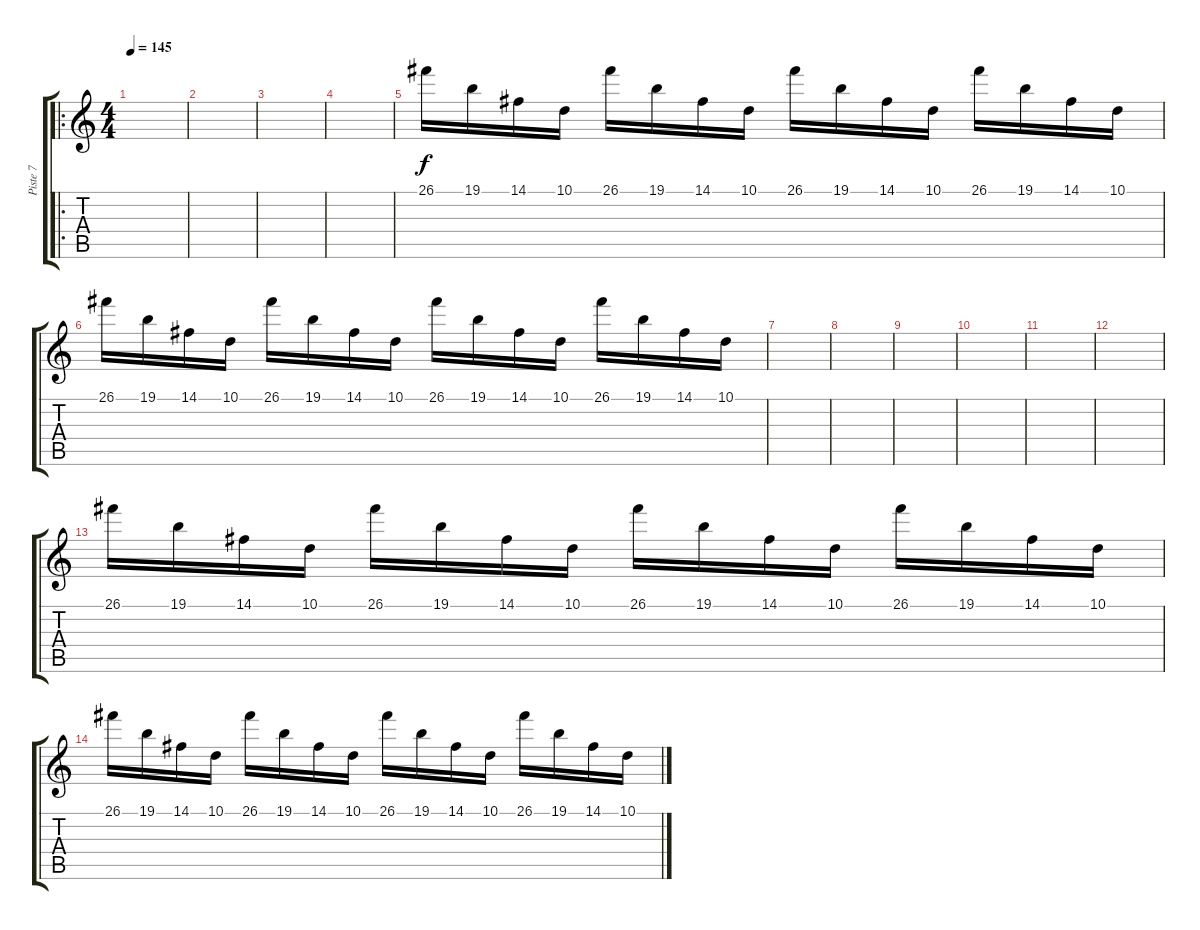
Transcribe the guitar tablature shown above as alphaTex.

\track ("Piste 7" "Piste 7") {instrument stringensemble1}
\staff {score tabs}
\tuning (E4 B3 G3 D3 A2 E2) {hide}
\ro
\ts (4 4)
\tempo 145
\clef g2
\ks c
|
|
|
|
26.1.16 19.1.16 14.1.16 10.1.16 26.1.16 19.1.16 14.1.16 10.1.16 26.1.16 19.1.16 14.1.16 10.1.16 26.1.16 19.1.16 14.1.16 10.1.16 |
26.1.16 19.1.16 14.1.16 10.1.16 26.1.16 19.1.16 14.1.16 10.1.16 26.1.16 19.1.16 14.1.16 10.1.16 26.1.16 19.1.16 14.1.16 10.1.16 |
|
|
|
|
|
|
26.1.16 19.1.16 14.1.16 10.1.16 26.1.16 19.1.16 14.1.16 10.1.16 26.1.16 19.1.16 14.1.16 10.1.16 26.1.16 19.1.16 14.1.16 10.1.16 |
26.1.16 19.1.16 14.1.16 10.1.16 26.1.16 19.1.16 14.1.16 10.1.16 26.1.16 19.1.16 14.1.16 10.1.16 26.1.16 19.1.16 14.1.16 10.1.16
